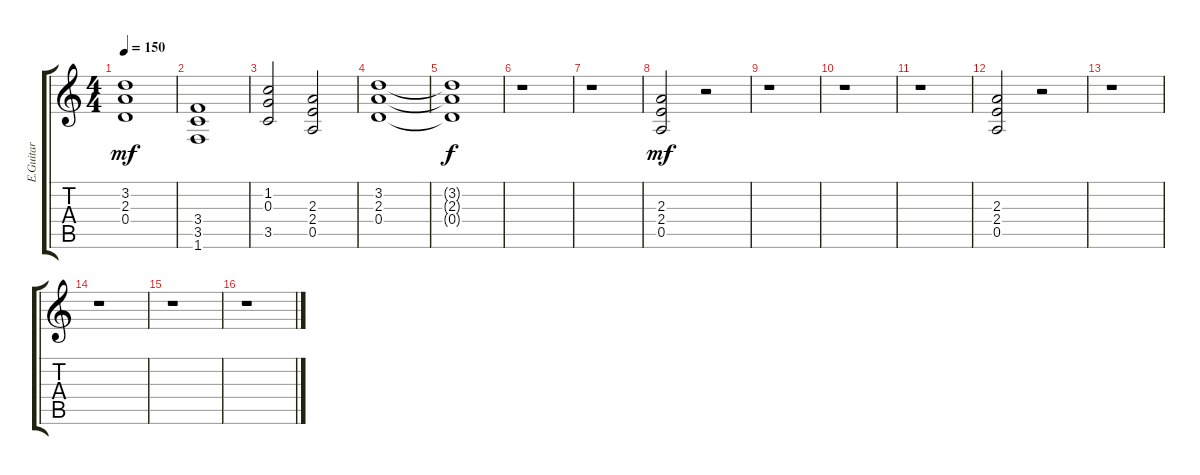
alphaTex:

\track ("E.Guitar" "E.Guitar") {instrument distortionguitar}
\staff {score tabs}
\tuning (E4 B3 G3 D3 A2 E2) {hide}
\ts (4 4)
\tempo 150
\clef g2
\ks c
(3.2 2.3 0.4).1{dy mf} |
(3.4 3.5 1.6).1 |
(1.2 0.3 3.5).2 (2.3 2.4 0.5).2 |
(3.2 2.3 0.4).1 |
(3.2{t} 2.3{t} 0.4{t}).1{dy f} |
r.1 |
r.1 |
(2.3 2.4 0.5).2{dy mf} r.2 |
r.1 |
r.1 |
r.1 |
(2.3 2.4 0.5).2 r.2 |
r.1 |
r.1 |
r.1 |
r.1
